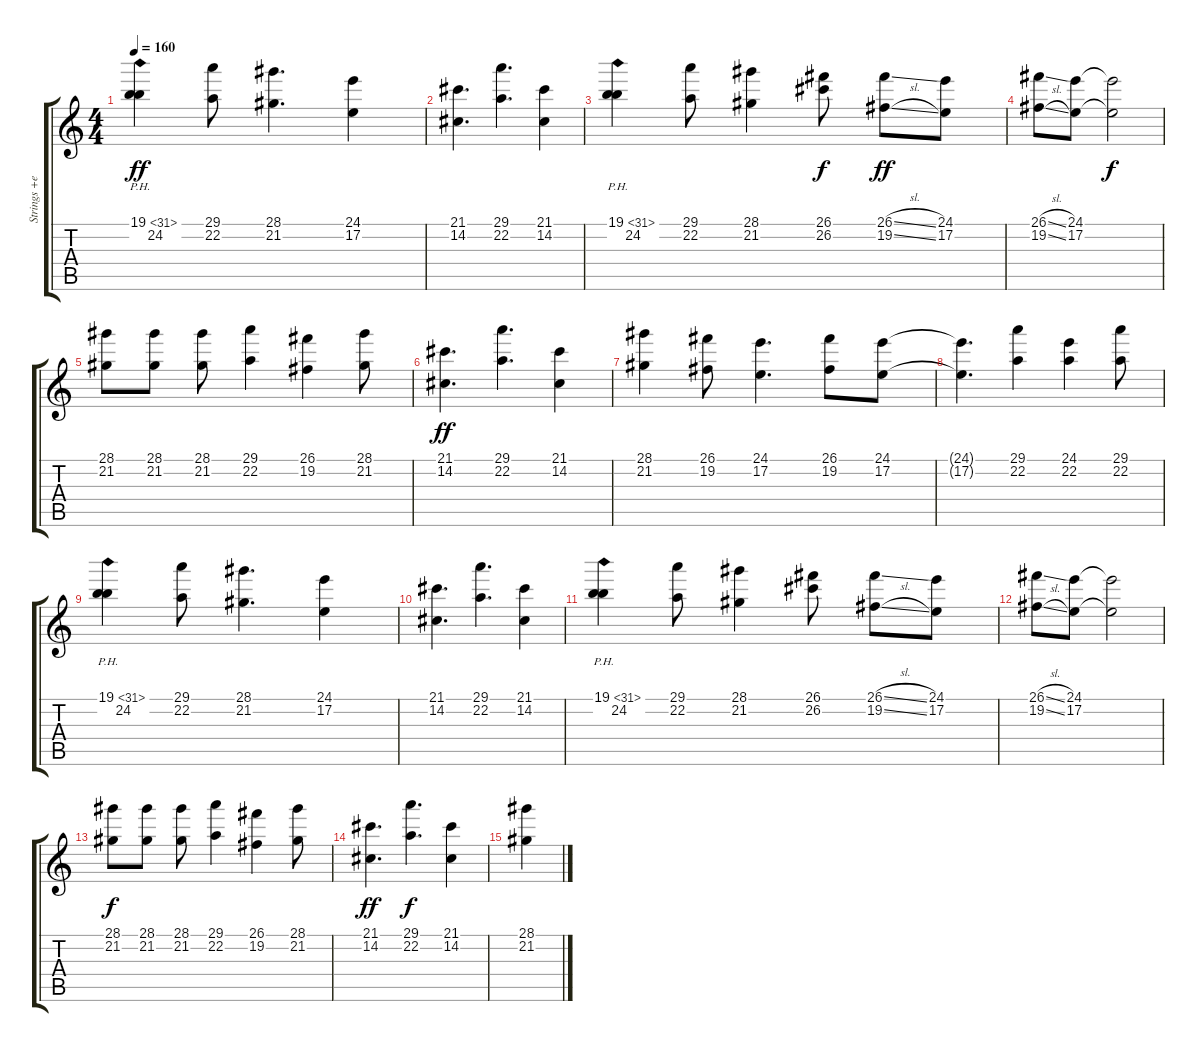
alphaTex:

\track ("Strings +extra" "Strings +e") {instrument stringensemble1}
\staff {score tabs}
\tuning (E4 B3 G3 D3 A2 E2) {hide}
\ts (4 4)
\tempo 160
\clef g2
\ks c
(19.1{ph 12} 24.2).4{dy ff} (29.1 22.2).8 (28.1 21.2).4{d} (24.1 17.2).4 |
(21.1 14.2).4{d} (29.1 22.2).4{d} (21.1 14.2).4 |
(19.1{ph 12} 24.2).4 (29.1 22.2).8 (28.1 21.2).4 (26.1 26.2).8{dy f} (26.1{sl} 19.2{sl}).8{dy ff} (24.1 17.2).8 |
(26.1{sl} 19.2{sl}).8 (24.1 17.2).8 (24.1{t} 17.2{t}).2{dy f} |
(28.1 21.2).8 (28.1 21.2).8 (28.1 21.2).8 (29.1 22.2).4 (26.1 19.2).4 (28.1 21.2).8 |
(21.1 14.2).4{d dy ff} (29.1 22.2).4{d} (21.1 14.2).4 |
(28.1 21.2).4 (26.1 19.2).8 (24.1 17.2).4{d} (26.1 19.2).8 (24.1 17.2).8 |
(24.1{t} 17.2{t}).4{d} (29.1 22.2).4 (24.1 22.2).4 (29.1 22.2).8 |
(19.1{ph 12} 24.2).4 (29.1 22.2).8 (28.1 21.2).4{d} (24.1 17.2).4 |
(21.1 14.2).4{d} (29.1 22.2).4{d} (21.1 14.2).4 |
(19.1{ph 12} 24.2).4 (29.1 22.2).8 (28.1 21.2).4 (26.1 26.2).8 (26.1{sl} 19.2{sl}).8 (24.1 17.2).8 |
(26.1{sl} 19.2{sl}).8 (24.1 17.2).8 (24.1{t} 17.2{t}).2 |
(28.1 21.2).8{dy f} (28.1 21.2).8 (28.1 21.2).8 (29.1 22.2).4 (26.1 19.2).4 (28.1 21.2).8 |
(21.1 14.2).4{d dy ff} (29.1 22.2).4{d dy f} (21.1 14.2).4 |
(28.1 21.2).4
